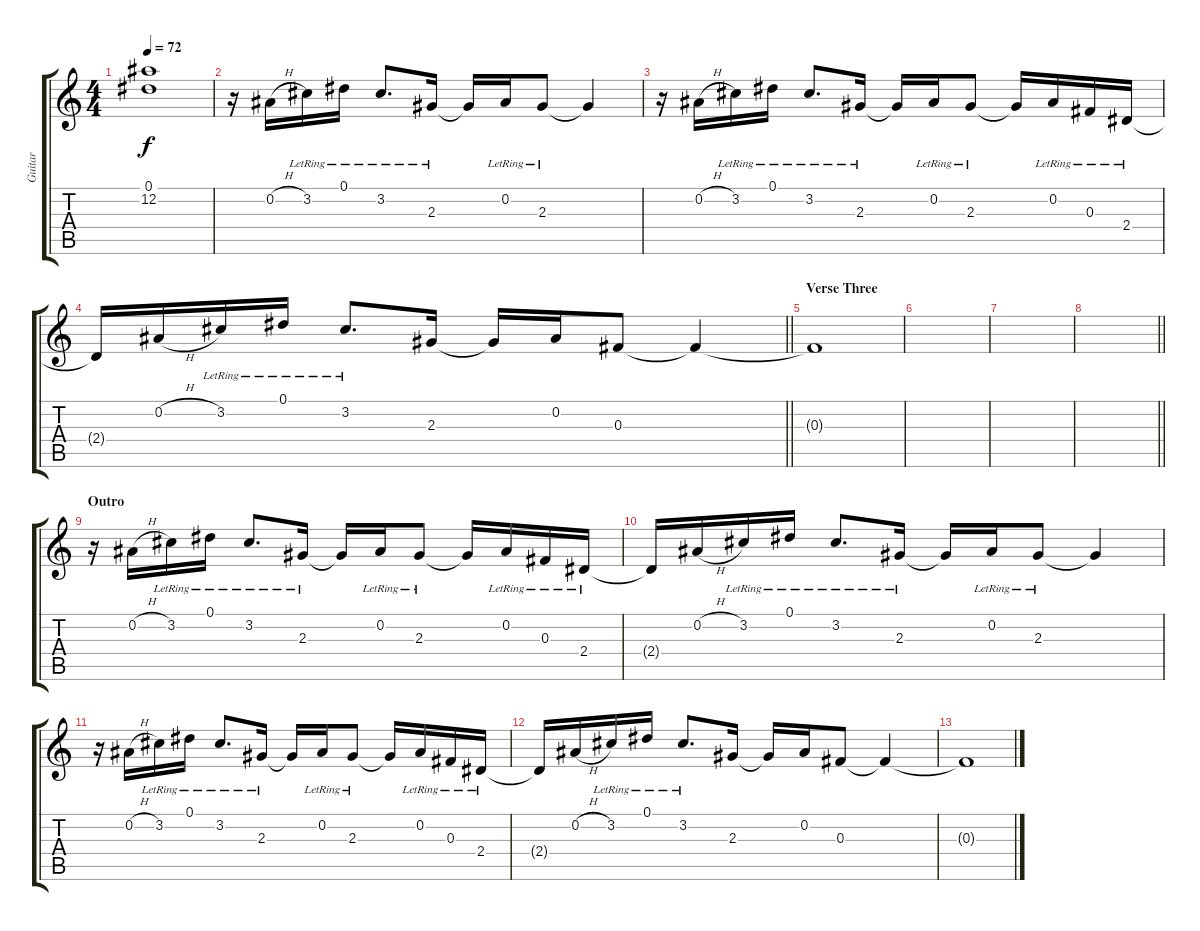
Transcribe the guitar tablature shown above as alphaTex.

\track ("Guitar" "Guitar") {instrument acousticguitarsteel}
\staff {score tabs}
\tuning (Eb4 Bb3 Gb3 Db3 Ab2 Eb2) {hide}
\ts (4 4)
\tempo 72
\clef g2
\ks c
(0.1 12.2).1{dy f} |
r.16 0.2{h}.16 3.2{lr}.16 0.1{lr}.16 3.2{lr}.8{d} 2.3{lr}.16 2.3{t}.16 0.2{lr}.16 2.3{lr}.8 2.3{t}.4 |
r.16 0.2{h}.16 3.2{lr}.16 0.1{lr}.16 3.2{lr}.8{d} 2.3{lr}.16 2.3{t}.16 0.2{lr}.16 2.3{lr}.8 2.3{t}.16 0.2{lr}.16 0.3{lr}.16 2.4{lr}.16 |
\barLineRight lightlight
2.4{t}.16 0.2{h}.16 3.2{lr}.16 0.1{lr}.16 3.2{lr}.8{d} 2.3.16 2.3{t}.16 0.2.16 0.3.8 0.3{t}.4 |
\section ("" "Verse Three")
0.3{t}.1 |
|
|
\barLineRight lightlight
|
\section ("" "Outro")
r.16 0.2{h}.16 3.2{lr}.16 0.1{lr}.16 3.2{lr}.8{d} 2.3{lr}.16 2.3{t}.16 0.2{lr}.16 2.3{lr}.8 2.3{t}.16 0.2{lr}.16 0.3{lr}.16 2.4{lr}.16 |
2.4{t}.16 0.2{h}.16 3.2{lr}.16 0.1{lr}.16 3.2{lr}.8{d} 2.3{lr}.16 2.3{t}.16 0.2{lr}.16 2.3{lr}.8 2.3{t}.4 |
r.16 0.2{h}.16 3.2{lr}.16 0.1{lr}.16 3.2{lr}.8{d} 2.3{lr}.16 2.3{t}.16 0.2{lr}.16 2.3{lr}.8 2.3{t}.16 0.2{lr}.16 0.3{lr}.16 2.4{lr}.16 |
2.4{t}.16 0.2{h}.16 3.2{lr}.16 0.1{lr}.16 3.2{lr}.8{d} 2.3.16 2.3{t}.16 0.2.16 0.3.8 0.3{t}.4 |
0.3{t}.1
